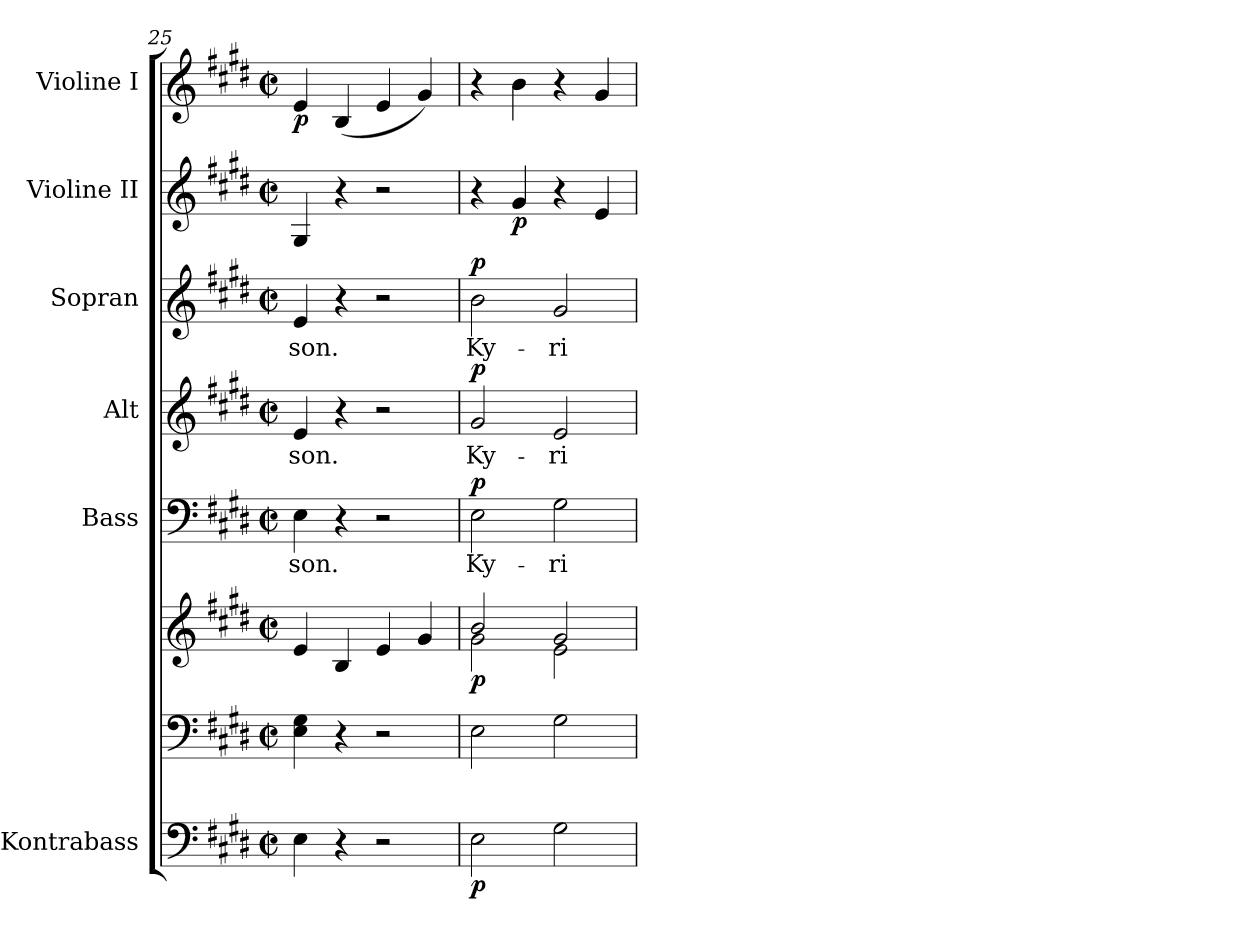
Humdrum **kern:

**kern	**dynam	**kern	**kern	**dynam	**kern	**text	**dynam	**kern	**text	**dynam	**kern	**text	**dynam	**kern	**dynam	**kern	**dynam
*part7	*part7	*part6	*part6	*part6	*part5	*part5	*part5	*part4	*part4	*part4	*part3	*part3	*part3	*part2	*part2	*part1	*part1
*staff8	*staff8	*staff7	*staff6	*staff6/7	*staff5	*staff5	*staff5	*staff4	*staff4	*staff4	*staff3	*staff3	*staff3	*staff2	*staff2	*staff1	*staff1
*I"Kontrabass	*	*	*	*	*I"Bass	*	*	*I"Alt	*	*	*I"Sopran	*	*	*I"Violine II	*	*I"Violine I	*
*I'Kb.	*	*	*	*	*I'B.	*	*	*I'A.	*	*	*I'S.	*	*	*I'Vl. II	*	*I'Vl. I	*
*clefF4	*	*clefF4	*clefG2	*	*clefF4	*	*	*clefG2	*	*	*clefG2	*	*	*clefG2	*	*clefG2	*
*ITrd7c12	*	*	*	*	*	*	*	*	*	*	*	*	*	*	*	*	*
*k[f#c#g#d#]	*	*k[f#c#g#d#]	*k[f#c#g#d#]	*	*k[f#c#g#d#]	*	*	*k[f#c#g#d#]	*	*	*k[f#c#g#d#]	*	*	*k[f#c#g#d#]	*	*k[f#c#g#d#]	*
*E:	*	*E:	*E:	*	*E:	*	*	*E:	*	*	*E:	*	*	*E:	*	*E:	*
*M2/2	*	*M2/2	*M2/2	*	*M2/2	*	*	*M2/2	*	*	*M2/2	*	*	*M2/2	*	*M2/2	*
*met(c|)	*	*met(c|)	*met(c|)	*	*met(c|)	*	*	*met(c|)	*	*	*met(c|)	*	*	*met(c|)	*	*met(c|)	*
=25	=25	=25	=25	=25	=25	=25	=25	=25	=25	=25	=25	=25	=25	=25	=25	=25	=25
!	!	!	!	!	!	!LO:LY:b	!	!	!LO:LY:b	!	!	!LO:LY:b	!	!	!	!	!LO:DY:b
4EE\	.	4E\ 4G#\	4e/	.	4E\	-son.	.	4e/	-son.	.	4e/	-son.	.	4G#/	.	4e/	p
4r	.	4r	4B/	.	4r	.	.	4r	.	.	4r	.	.	4r	.	(<4B/	.
2r	.	2r	4e/	.	2r	.	.	2r	.	.	2r	.	.	2r	.	4e/	.
.	.	.	4g#/	.	.	.	.	.	.	.	.	.	.	.	.	4g#/)	.
!!LO:PB:g=z
=26	=26	=26	=26	=26	=26	=26	=26	=26	=26	=26	=26	=26	=26	=26	=26	=26	=26
*	*	*	*^	*	*	*	*	*	*	*	*	*	*	*	*	*	*
!	!LO:DY:b	!	!	!	!LO:DY:b	!	!LO:LY:b	!LO:DY:a	!	!LO:LY:b	!LO:DY:a	!	!LO:LY:b	!LO:DY:a	!	!	!	!
2EE\	p	2E\	2b/	2g#\	p	2E\	Ky-	p	2g#/	Ky-	p	2b\	Ky-	p	4r	.	4r	.
!	!	!	!	!	!	!	!	!	!	!	!	!	!	!	!	!LO:DY:b	!	!
.	.	.	.	.	.	.	.	.	.	.	.	.	.	.	4g#/	p	4b\	.
!	!	!	!	!	!	!	!LO:LY:b	!	!	!LO:LY:b	!	!	!LO:LY:b	!	!	!	!	!
2GG#\	.	2G#\	2g#/	2e\	.	2G#\	-ri-	.	2e/	-ri-	.	2g#/	-ri-	.	4r	.	4r	.
.	.	.	.	.	.	.	.	.	.	.	.	.	.	.	4e/	.	4g#/	.
*	*	*	*v	*v	*	*	*	*	*	*	*	*	*	*	*	*	*	*
=	=	=	=	=	=	=	=	=	=	=	=	=	=	=	=	=	=
*-	*-	*-	*-	*-	*-	*-	*-	*-	*-	*-	*-	*-	*-	*-	*-	*-	*-
